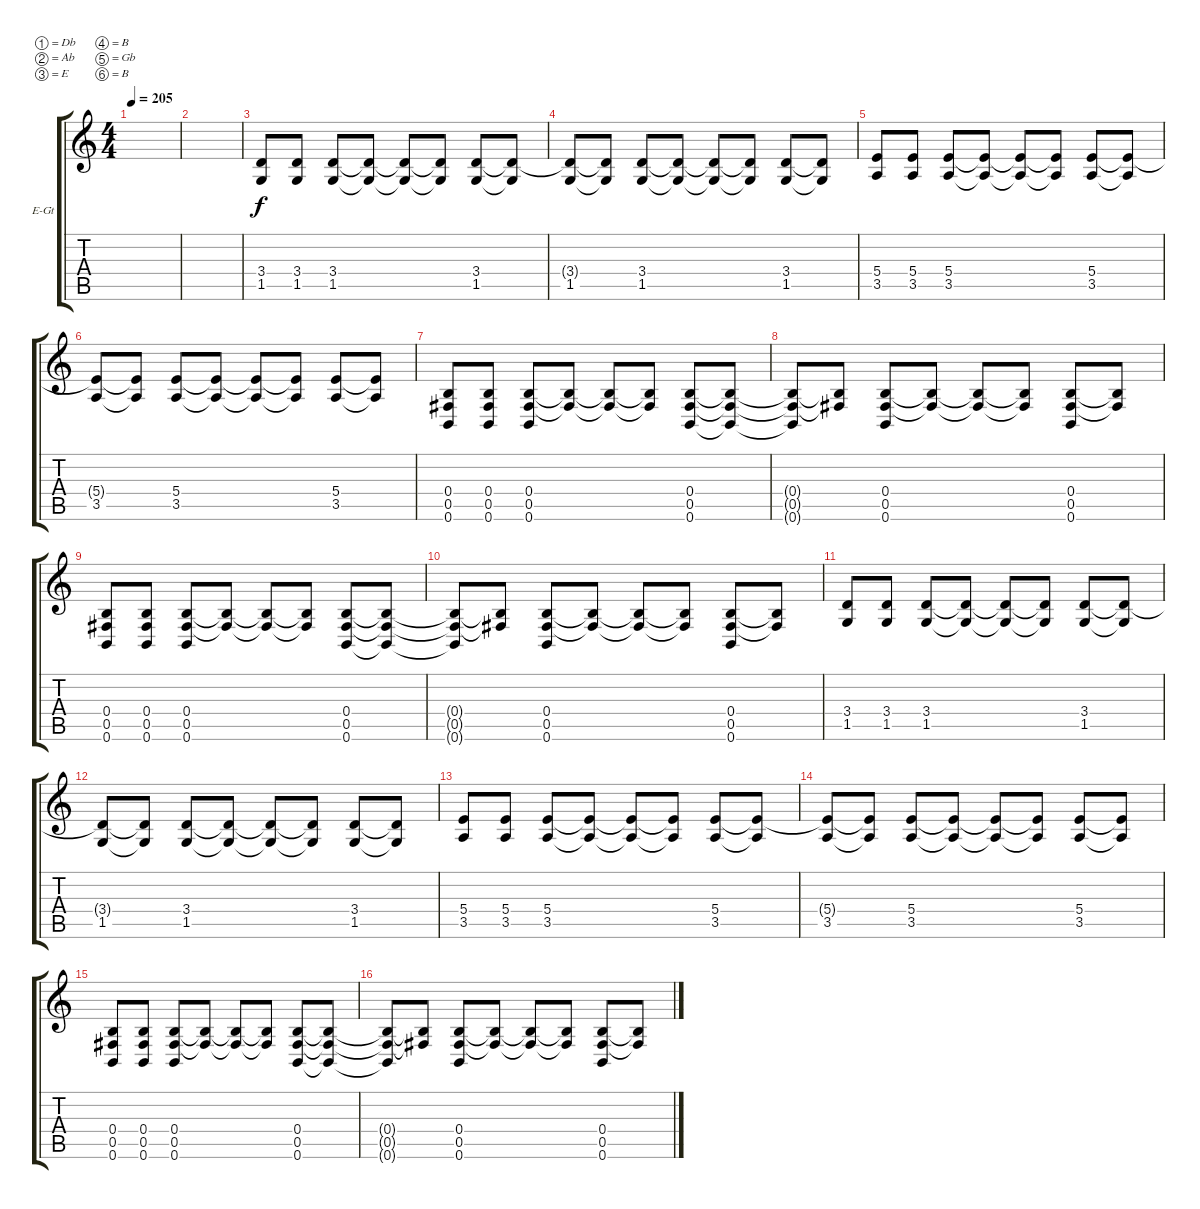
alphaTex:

\defaultSystemsLayout 4
\bracketExtendMode groupsimilarinstruments
\firstSystemTrackNameOrientation horizontal
\otherSystemsTrackNameOrientation horizontal
\track ("Extra Guitar" "E-Gt") {instrument overdrivenguitar}
\staff {score tabs}
\tuning (Db4 Ab3 E3 B2 Gb2 B1)
\ts (4 4)
\tempo 205
\clef g2
\scale
0.333333
\ks c
|
\scale
0.333333 |
\scale
0.333333 (1.5 3.4).8 (1.5 3.4).8 (1.5 3.4).8 (1.5{t} 3.4{t}).8 (1.5{t} 3.4{t}).8 (1.5{t} 3.4{t}).8 (1.5 3.4).8 (1.5{t} 3.4{t}).8 |
\scale
0.333333 (1.5 3.4{t}).8 (1.5{t} 3.4{t}).8 (1.5 3.4).8 (1.5{t} 3.4{t}).8 (3.4{t} 1.5{t}).8 (1.5{t} 3.4{t}).8 (1.5 3.4).8 (1.5{t} 3.4{t}).8 |
\scale
0.333333 (3.5 5.4).8 (3.5 5.4).8 (3.5 5.4).8 (3.5{t} 5.4{t}).8 (3.5{t} 5.4{t}).8 (3.5{t} 5.4{t}).8 (3.5 5.4).8 (3.5{t} 5.4{t}).8 |
\scale
0.333333 (3.5 5.4{t}).8 (3.5{t} 5.4{t}).8 (3.5 5.4).8 (3.5{t} 5.4{t}).8 (5.4{t} 3.5{t}).8 (3.5{t} 5.4{t}).8 (3.5 5.4).8 (3.5{t} 5.4{t}).8 |
\scale
0.333333 (0.5 0.4 0.6).8 (0.5 0.4 0.6).8 (0.5 0.4 0.6).8 (0.5{t} 0.4{t}).8 (0.5{t} 0.4{t}).8 (0.5{t} 0.4{t}).8 (0.5 0.4 0.6).8 (0.5{t} 0.4{t} 0.6{t}).8 |
\scale
0.333333 (0.5{t} 0.4{t} 0.6{t}).8 (0.5{t} 0.4{t}).8 (0.5 0.4 0.6).8 (0.5{t} 0.4{t}).8 (0.4{t} 0.5{t}).8 (0.5{t} 0.4{t}).8 (0.5 0.4 0.6).8 (0.5{t} 0.4{t}).8 |
\scale
0.333333 (0.5 0.4 0.6).8 (0.5 0.4 0.6).8 (0.5 0.4 0.6).8 (0.5{t} 0.4{t}).8 (0.5{t} 0.4{t}).8 (0.5{t} 0.4{t}).8 (0.5 0.4 0.6).8 (0.5{t} 0.4{t} 0.6{t}).8 |
\scale
0.333333 (0.5{t} 0.4{t} 0.6{t}).8 (0.5{t} 0.4{t}).8 (0.5 0.4 0.6).8 (0.5{t} 0.4{t}).8 (0.4{t} 0.5{t}).8 (0.5{t} 0.4{t}).8 (0.5 0.4 0.6).8 (0.5{t} 0.4{t}).8 |
\scale
0.333333 (1.5 3.4).8 (1.5 3.4).8 (1.5 3.4).8 (1.5{t} 3.4{t}).8 (1.5{t} 3.4{t}).8 (1.5{t} 3.4{t}).8 (1.5 3.4).8 (1.5{t} 3.4{t}).8 |
\scale
0.333333 (1.5 3.4{t}).8 (1.5{t} 3.4{t}).8 (1.5 3.4).8 (1.5{t} 3.4{t}).8 (3.4{t} 1.5{t}).8 (1.5{t} 3.4{t}).8 (1.5 3.4).8 (1.5{t} 3.4{t}).8 |
\scale
0.333333 (3.5 5.4).8 (3.5 5.4).8 (3.5 5.4).8 (3.5{t} 5.4{t}).8 (3.5{t} 5.4{t}).8 (3.5{t} 5.4{t}).8 (3.5 5.4).8 (3.5{t} 5.4{t}).8 |
\scale
0.333333 (3.5 5.4{t}).8 (3.5{t} 5.4{t}).8 (3.5 5.4).8 (3.5{t} 5.4{t}).8 (5.4{t} 3.5{t}).8 (3.5{t} 5.4{t}).8 (3.5 5.4).8 (3.5{t} 5.4{t}).8 |
\scale
0.333333 (0.5 0.4 0.6).8 (0.5 0.4 0.6).8 (0.5 0.4 0.6).8 (0.5{t} 0.4{t}).8 (0.5{t} 0.4{t}).8 (0.5{t} 0.4{t}).8 (0.5 0.4 0.6).8 (0.5{t} 0.4{t} 0.6{t}).8 |
\scale
0.333333 (0.5{t} 0.4{t} 0.6{t}).8 (0.5{t} 0.4{t}).8 (0.5 0.4 0.6).8 (0.5{t} 0.4{t}).8 (0.4{t} 0.5{t}).8 (0.5{t} 0.4{t}).8 (0.5 0.4 0.6).8 (0.5{t} 0.4{t}).8
